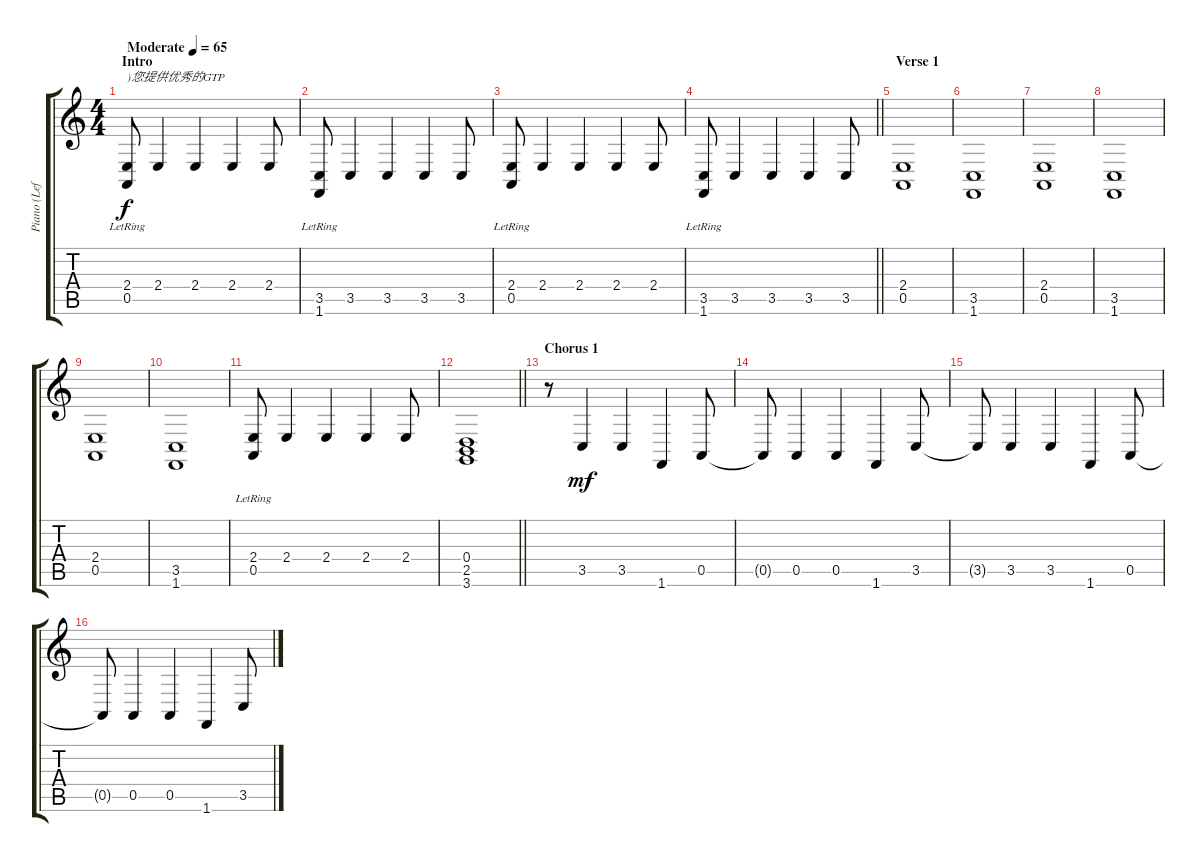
\track ("Piano (Left Hand)" "Piano (Lef") {instrument brightacousticpiano}
\staff {score tabs}
\tuning (E4 B3 G3 D3 A2 E2) {hide}
\ts (4 4)
\section ("" "Intro")
\tempo (65 "Moderate")
\clef g2
\ks c
(2.4 0.5{lr}).8{txt ")您提供优秀的GTP" dy f instrument brightacousticpiano} 2.4.4 2.4.4 2.4.4 2.4.8 |
(3.5 1.6{lr}).8 3.5.4 3.5.4 3.5.4 3.5.8 |
(2.4 0.5{lr}).8 2.4.4 2.4.4 2.4.4 2.4.8 |
\barLineRight lightlight
(3.5 1.6{lr}).8 3.5.4 3.5.4 3.5.4 3.5.8 |
\section ("" "Verse 1")
(2.4 0.5).1 |
(3.5 1.6).1 |
(2.4 0.5).1 |
(3.5 1.6).1 |
(2.4 0.5).1 |
(3.5 1.6).1 |
(2.4 0.5{lr}).8 2.4.4 2.4.4 2.4.4 2.4.8 |
\barLineRight lightlight
(0.4 2.5 3.6).1 |
\section ("" "Chorus 1")
r.8 3.5.4{dy mf} 3.5.4 1.6.4 0.5.8 |
0.5{t}.8 0.5.4 0.5.4 1.6.4 3.5.8 |
3.5{t}.8 3.5.4 3.5.4 1.6.4 0.5.8 |
0.5{t}.8 0.5.4 0.5.4 1.6.4 3.5.8
